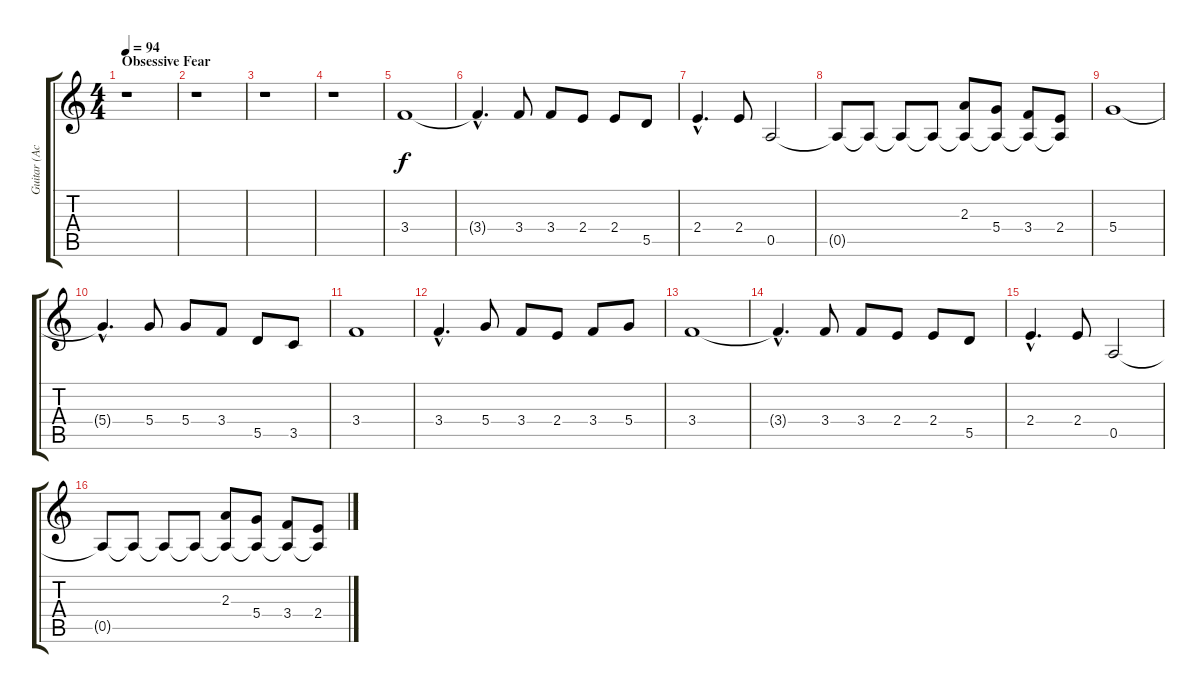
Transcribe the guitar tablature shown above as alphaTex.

\track ("Guitar (Acoustic)" "Guitar (Ac") {instrument acousticguitarnylon}
\staff {score tabs}
\tuning (E4 B3 G3 D3 A2 E2) {hide}
\ts (4 4)
\section ("" "Obsessive Fear")
\tempo 94
\clef g2
\ks c
r.1{dy f instrument acousticguitarnylon} |
r.1 |
r.1 |
r.1 |
3.4.1 |
3.4{hac t}.4{d} 3.4.8 3.4.8 2.4.8 2.4.8 5.5.8 |
2.4{hac}.4{d} 2.4.8 0.5.2 |
0.5{t}.8 0.5{t}.8 0.5{t}.8 0.5{t}.8 (2.3 0.5{t}).8 (5.4 0.5{t}).8 (3.4 0.5{t}).8 (2.4 0.5{t}).8 |
5.4.1 |
5.4{hac t}.4{d} 5.4.8 5.4.8 3.4.8 5.5.8 3.5.8 |
3.4.1 |
3.4{hac}.4{d} 5.4.8 3.4.8 2.4.8 3.4.8 5.4.8 |
3.4.1 |
3.4{hac t}.4{d} 3.4.8 3.4.8 2.4.8 2.4.8 5.5.8 |
2.4{hac}.4{d} 2.4.8 0.5.2 |
0.5{t}.8 0.5{t}.8 0.5{t}.8 0.5{t}.8 (2.3 0.5{t}).8 (5.4 0.5{t}).8 (3.4 0.5{t}).8 (2.4 0.5{t}).8
